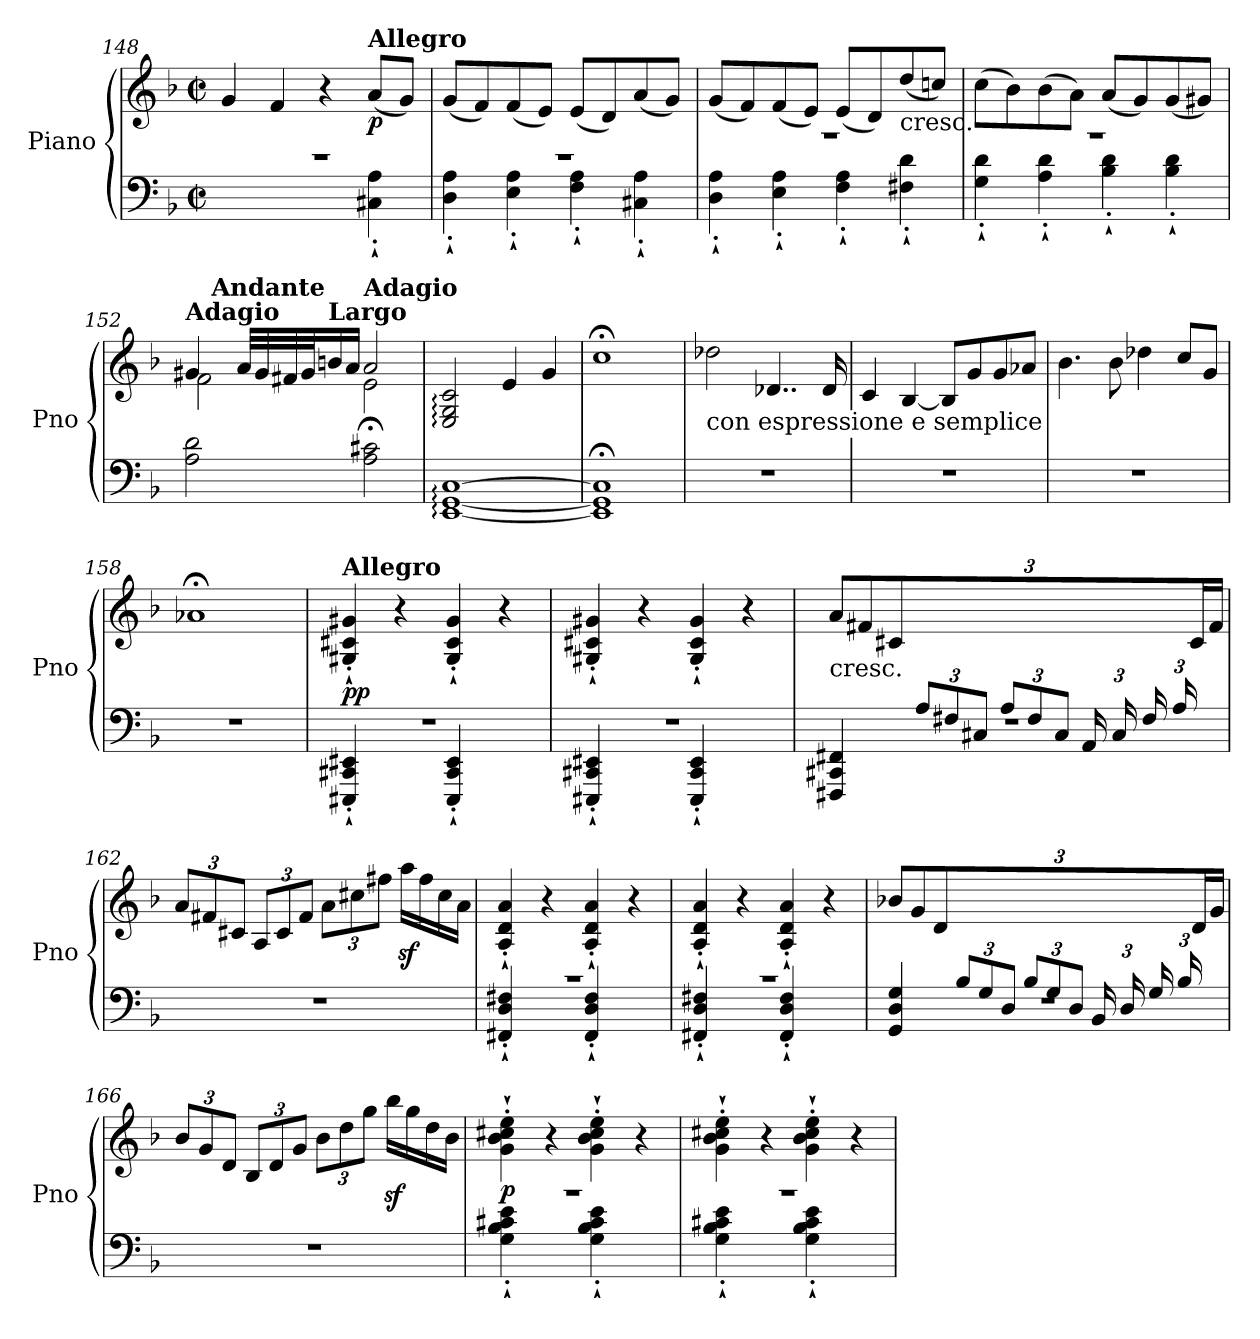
**kern	**kern	**dynam
*part1	*part1	*part1
*staff2	*staff1	*staff1/2
*I"Piano	*	*
*I'Pno	*	*
*clefF4	*clefG2	*
*k[b-]	*k[b-]	*
*F:	*F:	*
*M2/2	*M2/2	*
*met(c|)	*met(c|)	*
=148	=148	=148
*^	*	*
1r	2.ryy	4g/	.
.	.	4f/	.
.	.	4r	.
!	!	!LO:TX:a:B:t=Allegro	!
!	!	!	!LO:DY:b
.	4C#X\'` 4A\'`	(<8a/L	p
.	.	8g/J)	.
=149	=149	=149	=149
1r	4D\'` 4A\'`	(<8g/L	.
.	.	8f/)	.
.	4E\'` 4A\'`	(<8f/	.
.	.	8e/J)	.
.	4F\'` 4A\'`	(<8e/L	.
.	.	8d/)	.
.	4C#X\'` 4A\'`	(<8a/	.
.	.	8g/J)	.
=150	=150	=150	=150
1r	4D\'` 4A\'`	(<8g/L	.
.	.	8f/)	.
.	4E\'` 4A\'`	(<8f/	.
.	.	8e/J)	.
.	4F\'` 4A\'`	(<8e/L	.
.	.	8d/)	.
!	!	!LO:TX:b:t=cresc.	!
.	4F#X\'` 4d\'`	(<8dd/	.
.	.	8ccn/J)	.
=151	=151	=151	=151
1r	4G\'` 4d\'`	(>8cc\L	.
.	.	8b-\)	.
.	4A\'` 4d\'`	(>8b-\	.
.	.	8a\J)	.
.	4B-\'` 4d\'`	(<8a/L	.
.	.	8g/)	.
.	4B-\'` 4d\'`	(<8g/	.
.	.	8g#X/J)	.
*v	*v	*	*
=152	=152	=152
*	*^	*
!	!LO:TX:a:B:t=Adagio	!	!
*	*	*^	*
2A\ 2d\	4g#X/	2f\	8ryy	.
!	!	!	!LO:TX:a:B:t=Andante	!
.	.	.	2..ryy	.
.	32a/LLL	.	.	.
.	32g#/	.	.	.
.	32f#X/	.	.	.
.	32g#/J	.	.	.
!	!LO:TX:a:B:t=Largo	!	!	!
.	16bn/	.	.	.
.	16a/JJ	.	.	.
!	!LO:TX:a:B:t=Adagio	!	!	!
2A\;< 2c#X\;<	2a/	2e\	.	.
=153	=153	=153	=153	=153
!	!LO:TX:a:B:t=Largo	!	!	!
*	*v	*v	*v	*
[1EE: [1GG: [1C:	2E/: 2G/: 2c/:	.
.	4e/	.
.	4g/	.
=154	=154	=154
1EE];< 1GG];< 1C];<	1cc;<	.
=155	=155	=155
!	!LO:TX:b:t=con espressione e semplice	!
1r	2dd-X\	.
.	4..d-X/	.
.	16d-/	.
=156	=156	=156
1r	4c/	.
.	[4B-/	.
.	8B-/L]	.
.	8g/	.
.	8g/	.
.	8a-X/J	.
=157	=157	=157
1r	4.b-\	.
.	8b-\	.
.	4dd-X\	.
.	8cc/L	.
.	8g/J	.
=158	=158	=158
1r	1a-X;<	.
=159	=159	=159
*^	*	*
!	!	!LO:TX:a:B:t=Allegro	!
!	!	!	!LO:DY:b
1r	4EEE#X/'` 4CC#X/'` 4EE#X/'`	4G#X/'` 4c#X/'` 4g#X/'`	pp
.	4ryy	4r	.
.	4EEE#/'` 4CC#/'` 4EE#/'`	4G#/'` 4c#/'` 4g#/'`	.
.	4ryy	4r	.
=160	=160	=160	=160
1r	4EEE#X/'` 4CC#X/'` 4EE#X/'`	4G#X/'` 4c#X/'` 4g#X/'`	.
.	4ryy	4r	.
.	4EEE#/'` 4CC#/'` 4EE#/'`	4G#/'` 4c#/'` 4g#/'`	.
.	4ryy	4r	.
=161	=161	=161	=161
*	*^	*	*
*	*	*	*Xbrackettup	*
!	!	!	!LO:TX:b:t=cresc.	!
4ryy	1r	4FFF#X/ 4CC#X/ 4FF#X/	12a/L	.
.	.	.	12f#X/	.
.	.	.	12c#X/J	.
*Xbrackettup	*	*	*	*
12A/L	.	2.ryy	3%2ryy	.
12F#X/	.	.	.	.
12C#X/J	.	.	.	.
12A/L	.	.	.	.
12F#/	.	.	.	.
12C#/J	.	.	.	.
24AA/LL	.	.	.	.
24C#/	.	.	.	.
24F#/	.	.	.	.
24A/	.	.	.	.
12ryy	.	.	24c#\	.
.	.	.	24f#\JJ	.
*v	*v	*v	*	*
=162	=162	=162
1r	12a/L	.
.	12f#X/	.
.	12c#X/J	.
.	12A/L	.
.	12c#/	.
.	12f#/J	.
.	12a\L	.
.	12cc#X\	.
.	12ff#X\J	.
.	16aaz<\LL	.
.	16ff#\	.
.	16cc#\	.
.	16a\JJ	.
=163	=163	=163
*^	*	*
1r	4FF#X/'` 4D/'` 4F#X/'`	4A/'` 4d/'` 4a/'`	.
.	4ryy	4r	.
.	4FF#/'` 4D/'` 4F#/'`	4A/'` 4d/'` 4a/'`	.
.	4ryy	4r	.
=164	=164	=164	=164
1r	4FF#X/'` 4D/'` 4F#X/'`	4A/'` 4d/'` 4a/'`	.
.	4ryy	4r	.
.	4FF#/'` 4D/'` 4F#/'`	4A/'` 4d/'` 4a/'`	.
.	4ryy	4r	.
=165	=165	=165	=165
*	*^	*	*
4ryy	1r	4GG/ 4D/ 4G/	12b-X/L	.
.	.	.	12g/	.
.	.	.	12d/J	.
12B-/L	.	2.ryy	3%2ryy	.
12G/	.	.	.	.
12D/J	.	.	.	.
12B-/L	.	.	.	.
12G/	.	.	.	.
12D/J	.	.	.	.
24BB-/LL	.	.	.	.
24D/	.	.	.	.
24G/	.	.	.	.
24B-/	.	.	.	.
12ryy	.	.	24d\	.
.	.	.	24g\JJ	.
*v	*v	*v	*	*
=166	=166	=166
1r	12b-/L	.
.	12g/	.
.	12d/J	.
.	12B-/L	.
.	12d/	.
.	12g/J	.
.	12b-\L	.
.	12dd\	.
.	12gg\J	.
.	16bb-z<\LL	.
.	16gg\	.
.	16dd\	.
.	16b-\JJ	.
=167	=167	=167
*^	*	*
!	!	!	!LO:DY:b
1r	4G\'` 4B-\'` 4c#X\'` 4e\'`	4g\'` 4b-\'` 4cc#X\'` 4ee\'`	p
.	4ryy	4r	.
.	4G\'` 4B-\'` 4c#\'` 4e\'`	4g\'` 4b-\'` 4cc#\'` 4ee\'`	.
.	4ryy	4r	.
=168	=168	=168	=168
1r	4G\'` 4B-\'` 4c#X\'` 4e\'`	4g\'` 4b-\'` 4cc#X\'` 4ee\'`	.
.	4ryy	4r	.
.	4G\'` 4B-\'` 4c#\'` 4e\'`	4g\'` 4b-\'` 4cc#\'` 4ee\'`	.
.	4ryy	4r	.
*v	*v	*	*
=	=	=
*-	*-	*-
